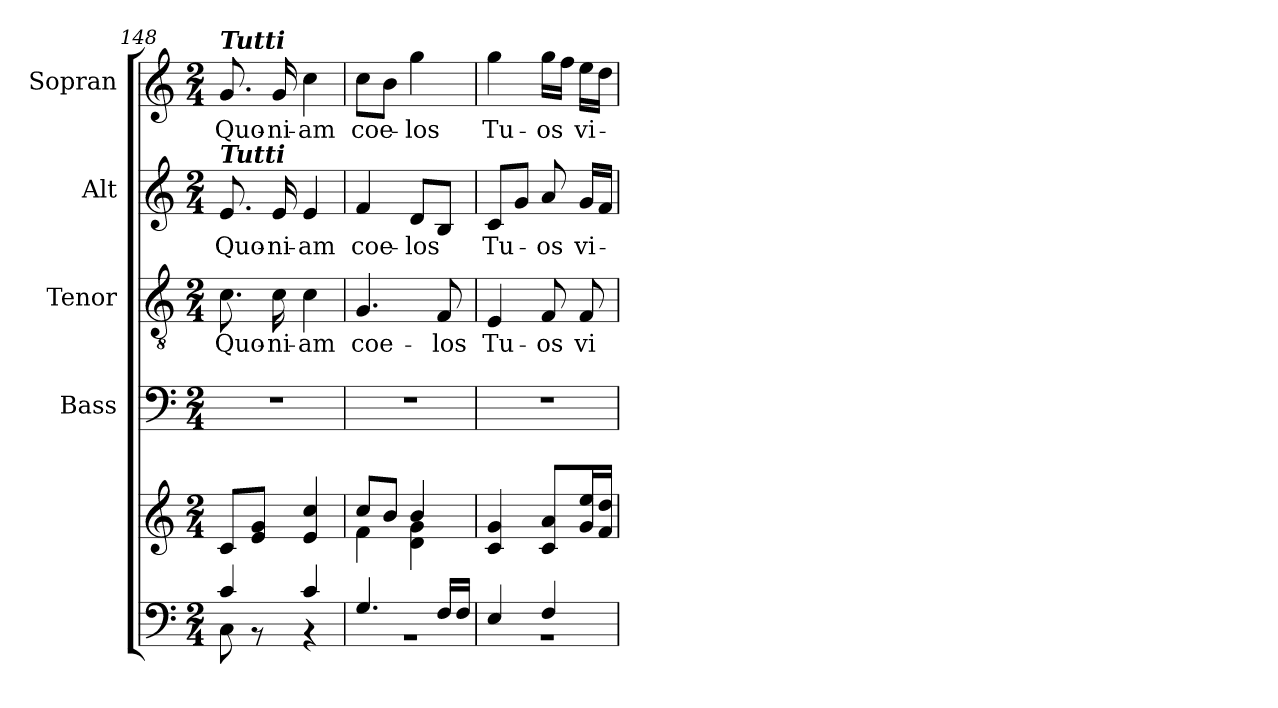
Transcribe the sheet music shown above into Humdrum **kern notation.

**kern	**kern	**kern	**kern	**text	**kern	**text	**kern	**text
*part5	*part5	*part4	*part3	*part3	*part2	*part2	*part1	*part1
*staff6	*staff5	*staff4	*staff3	*staff3	*staff2	*staff2	*staff1	*staff1
*	*	*I"Bass	*I"Tenor	*	*I"Alt	*	*I"Sopran	*
*	*	*I'B.	*I'T.	*	*I'A.	*	*I'S.	*
*clefF4	*clefG2	*clefF4	*clefGv2	*	*clefG2	*	*clefG2	*
*k[]	*k[]	*k[]	*k[]	*	*k[]	*	*k[]	*
*C:	*C:	*C:	*C:	*	*C:	*	*C:	*
*M2/4	*M2/4	*M2/4	*M2/4	*	*M2/4	*	*M2/4	*
=148	=148	=148	=148	=148	=148	=148	=148	=148
*^	*	*	*	*	*	*	*	*
!	!	!	!	!	!	!	!	!LO:TX:a:Bi:t=Tutti	!
!	!	!	!	!	!	!LO:TX:a:Bi:t=Tutti	!	!	!
!	!	!	!	!	!LO:LY:b	!	!LO:LY:b	!	!LO:LY:b
4c/	8C\	8c/L	2r	8.c\	Quo-	8.e/	Quo-	8.g/	Quo-
.	8r	8e/ 8g/J	.	.	.	.	.	.	.
!	!	!	!	!	!LO:LY:b	!	!LO:LY:b	!	!LO:LY:b
.	.	.	.	16c\	-ni-	16e/	-ni-	16g/	-ni-
!	!	!	!	!	!LO:LY:b	!	!LO:LY:b	!	!LO:LY:b
4c/	4r	4e/ 4cc/	.	4c\	-am	4e/	-am	4cc\	-am
=149	=149	=149	=149	=149	=149	=149	=149	=149	=149
*	*	*^	*	*	*	*	*	*	*
!	!	!	!	!	!	!LO:LY:b	!	!LO:LY:b	!	!LO:LY:b
4.G/	2rBB	8cc/L	4f\	2r	4.G/	coe-	4f/	coe-	8cc\L	coe-
.	.	8b/J	.	.	.	.	.	.	8b\J	.
!	!	!	!	!	!	!	!	!LO:LY:b	!	!LO:LY:b
.	.	4b/	4d\ 4g\	.	.	.	8d/L	-los	4gg\	-los
!	!	!	!	!	!	!LO:LY:b	!	!	!	!
16F/LL	.	.	.	.	8F/	-los	8B/J	.	.	.
16F/JJ	.	.	.	.	.	.	.	.	.	.
*	*	*v	*v	*	*	*	*	*	*	*
!!LO:PB:g=z
=150	=150	=150	=150	=150	=150	=150	=150	=150	=150
!	!	!	!	!	!LO:LY:b	!	!LO:LY:b	!	!LO:LY:b
4E/	2rBB	4c/ 4g/	2r	4E/	Tu-	8c/L	Tu-	4gg\	Tu-
.	.	.	.	.	.	8g/J	.	.	.
!	!	!	!	!	!LO:LY:b	!	!LO:LY:b	!	!LO:LY:b
4F/	.	8c/ 8a/L	.	8F/	-os	8a/	-os	16gg\LL	-os
.	.	.	.	.	.	.	.	16ff\JJ	.
!	!	!	!	!	!LO:LY:b	!	!LO:LY:b	!	!LO:LY:b
.	.	16g/ 16ee/L	.	8F/	vi-	16g/LL	vi-	16ee\LL	vi-
.	.	16f/ 16dd/JJ	.	.	.	16f/JJ	.	16dd\JJ	.
*v	*v	*	*	*	*	*	*	*	*
=	=	=	=	=	=	=	=	=
*-	*-	*-	*-	*-	*-	*-	*-	*-
